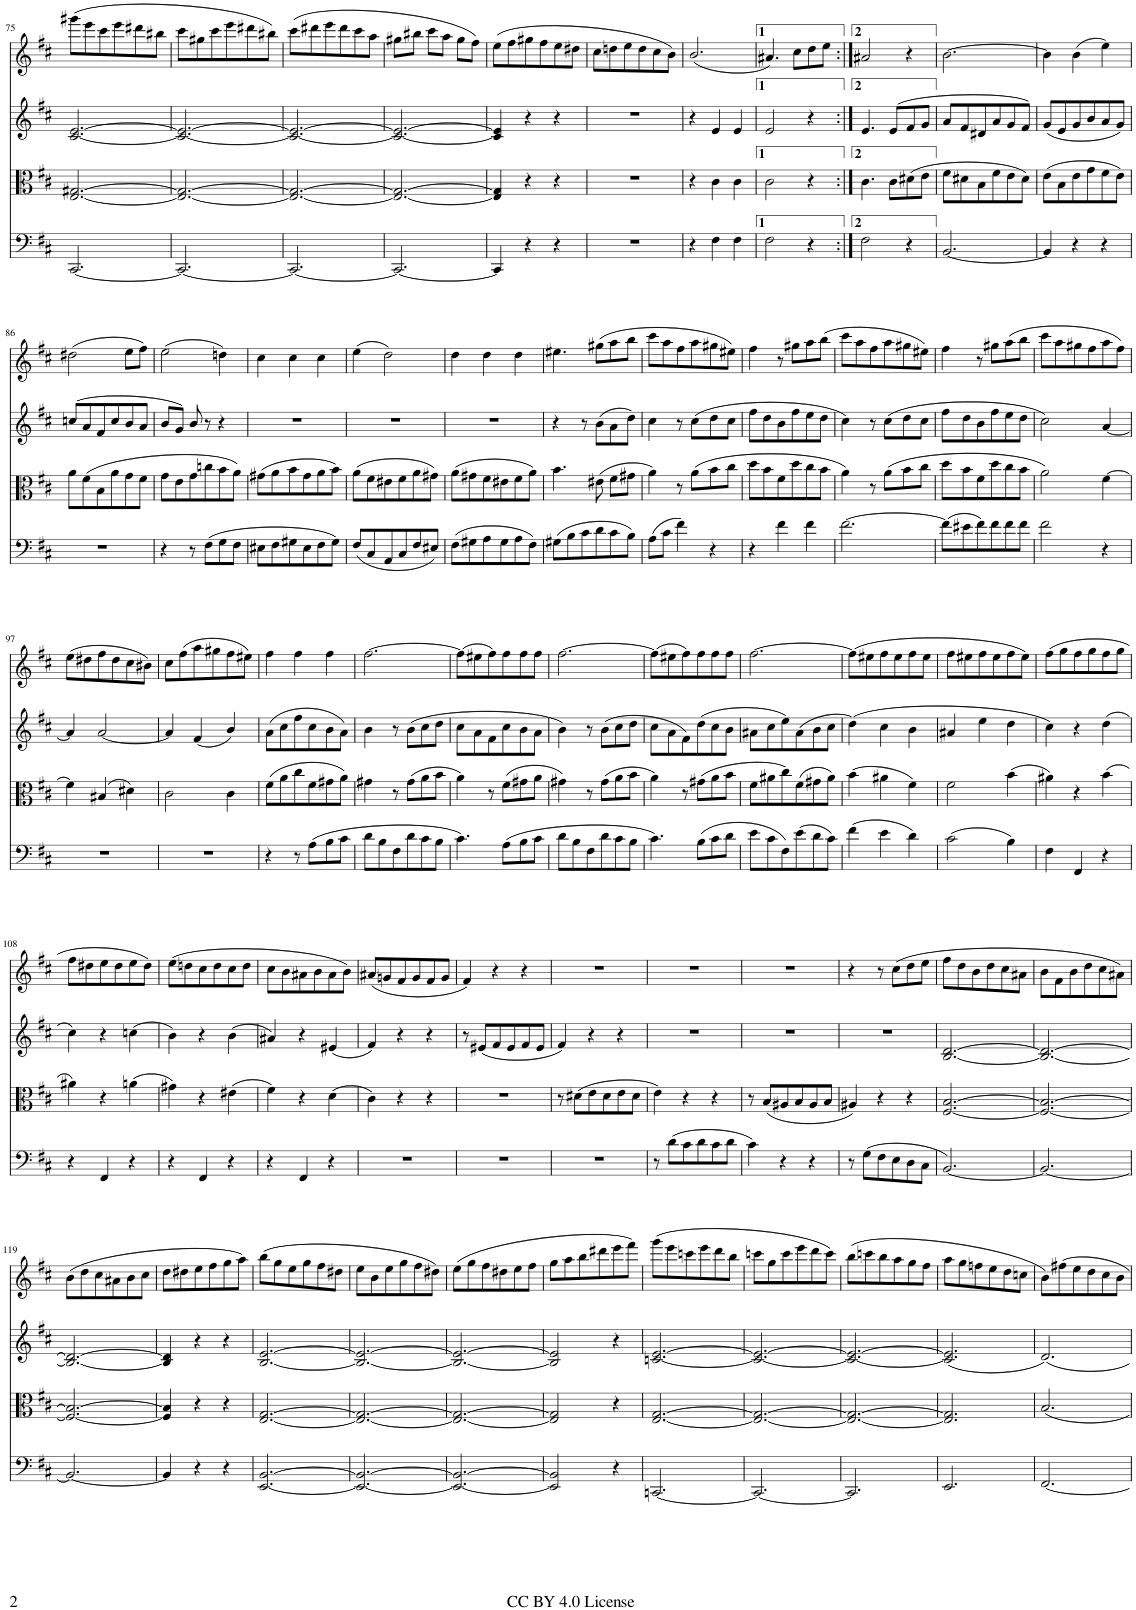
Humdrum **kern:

**kern	**kern	**kern	**kern
*part4	*part3	*part2	*part1
*staff4	*staff3	*staff2	*staff1
*I"Cello	*I"Viola	*I"Violin II	*I"Violin I
*	*I'Vla	*I'Vln	*I'Vln
!!LO:PB:g=z
*clefF4	*clefC3	*clefG2	*clefG2
*k[f#c#]	*k[f#c#]	*k[f#c#]	*k[f#c#]
*M3/4	*M3/4	*M3/4	*M3/4
=75	=75	=75	=75
[2.CC#/	[2.E/ [2.G#X/	[2.c#/ [2.e/	(>8ggg#X\L
.	.	.	8eee\
.	.	.	8ccc#\
.	.	.	8eee\
.	.	.	8ddd#X\
.	.	.	8bb#X\J
=76	=76	=76	=76
2.CC#/_	2.E/_ 2.G#/_	2.c#/_ 2.e/_	8ccc#\L
.	.	.	8gg#X\
.	.	.	8ccc#\
.	.	.	8eee\
.	.	.	8ddd#X\
.	.	.	8bb#X\J)
=77	=77	=77	=77
2.CC#/_	2.E/_ 2.G#/_	2.c#/_ 2.e/_	(>8ccc#\L
.	.	.	8ddd#X\
.	.	.	8eee\
.	.	.	8ddd#\
.	.	.	8ccc#\
.	.	.	8aa\J
=78	=78	=78	=78
2.CC#/_	2.E/_ 2.G#/_	2.c#/_ 2.e/_	8gg#X\L
.	.	.	8bb#X\J
.	.	.	8ccc#\L
.	.	.	8aa\J
.	.	.	8gg#\L
.	.	.	8ff#\J)
=79	=79	=79	=79
4CC#/]	4E/] 4G#/]	4c#/] 4e/]	(>8ee\L
.	.	.	8ff#\
4r	4r	4r	8gg#X\
.	.	.	8ff#\
4r	4r	4r	8ee\
.	.	.	8dd#X\J
=80	=80	=80	=80
2.r	2.r	2.r	8cc#\L
.	.	.	8ddn\
.	.	.	8ee\
.	.	.	8dd\
.	.	.	8cc#\
.	.	.	8b\J)
=81	=81	=81	=81
4r	4r	4r	(2.b/
4F#\	4c#\	4e/	.
4F#\	4c#\	4e/	.
=82	=82	=82	=82
2F#\	2c#\	2e/	4.a#X/)
.	.	.	8cc#\L
4r	4r	4r	8dd\
.	.	.	8ee\J
=83:|!	=83:|!	=83:|!	=83:|!
2F#\	4.c#\	4.e/	2a#X/
.	8c#\L	(>8e/L	.
4r	(>8d#X\	8f#/	4r
.	8e\J	8g/J	.
=84	=84	=84	=84
[2.BB/	8f#\L	8a/L	[2.b\
.	8d#X\	8f#/	.
.	8B\	8d#X/	.
.	8f#\	8a/	.
.	8e\	8g/	.
.	8d#\J)	8f#/J)	.
=85	=85	=85	=85
4BB/]	(>8e\L	(8g/L	4b\]
.	8B\	8e/	.
4r	8e\	8g/	(>4b\
.	8g\	8b/	.
4r	8f#\	8a/	4ee\)
.	8e\J)	8g/J)	.
!!LO:LB:g=z
=86	=86	=86	=86
2.r	8a\L	(>8ccn/L	(>2dd#X\
.	(>8f#\	8a/	.
.	8B\	8f#/	.
.	8a\	8cc/	.
.	8g\	8b/	8ee\L
.	8f#\J	8a/J	8ff#\J)
=87	=87	=87	=87
4r	8g\L	8b/L	(>2ee\
.	8e\	8g/J)	.
8r	8g\	8b/	.
(>8F#\L	8ccn\	8r	.
8G\	8b\	4r	4ddn\)
8F#\J	8a\J)	.	.
=88	=88	=88	=88
8E#X\L	(>8g#X\L	2.r	4cc#\
8F#\	8a\	.	.
8G#X\	8b\	.	4cc#\
8E#\	8g#\	.	.
8F#\	8a\	.	4cc#\
8G#\J)	8b\J)	.	.
=89	=89	=89	=89
(8F#/L	(>8a\L	2.r	(>4ee\
8C#/	8f#\	.	.
8AA/	8e#X\	.	2dd\)
8C#/	8f#\	.	.
8F#/	8a\	.	.
8E#X/J)	8g#X\J)	.	.
=90	=90	=90	=90
(>8F#\L	(>8a\L	2.r	4dd\
8G#X\	8g#X\	.	.
8A\	8f#\	.	4dd\
8G#\	8e#X\	.	.
8A\	8f#\	.	4dd\
8F#\J)	8a\J)	.	.
=91	=91	=91	=91
(>8G#X\L	4.b\	4r	4.ee#X\
8B\	.	.	.
8c#\	.	8r	.
8d\	(>8e#X\	(>8b\L	(>8gg#X\L
8c#\	8f#\L	8a\	8aa\
8B\J)	8g#X\J	8dd\J)	8bb\J
=92	=92	=92	=92
(>8A\L	4a\)	4cc#\	8ccc#\L
8c#\J	.	.	8aa\
4f#\)	8r	8r	8ff#\
.	(>8a\L	(>8cc#\L	8aa\
4r	8b\	8dd\	8gg#X\
.	8cc#\J	8cc#\J	8ee#X\J)
=93	=93	=93	=93
4r	8dd\L	8ff#\L	4ff#\
.	8b\	8dd\	.
4f#\	8f#\	8b\	8r
.	8dd\	8ff#\	8gg#X\L
4f#\	8cc#\	8ee\	8aa\
.	8b\J	8dd\J	(>8bb\J
=94	=94	=94	=94
[2.f#\	4a\)	4cc#\)	8ccc#\L
.	.	.	8aa\
.	8r	8r	8ff#\
.	(>8a\L	(>8cc#\L	8aa\
.	8b\	8dd\	8gg#X\
.	8cc#\J	8cc#\J	8ee#X\J)
=95	=95	=95	=95
(>8f#\L]	8dd\L	8ff#\L	4ff#\
8e#X\	8b\	8dd\	.
8f#\)	8f#\	8b\	8r
8f#\	8dd\	8ff#\	8gg#X\L
8f#\	8cc#\	8ee\	(>8aa\
8f#\J	8b\J	8dd\J	8bb\J
=96	=96	=96	=96
2f#\	2a\)	2cc#\)	8ccc#\L
.	.	.	8aa\
.	.	.	8gg#X\
.	.	.	8ff#\
4r	[4f#\	[4a/	8aa\
.	.	.	8ff#\J)
!!LO:LB:g=z
=97	=97	=97	=97
2.r	4f#\]	4a/]	(>8ee\L
.	.	.	8dd#X\
.	(>4B#X/	[2a/	8ff#\
.	.	.	8dd#\
.	4d#X\)	.	8cc#\
.	.	.	8b#X\J)
=98	=98	=98	=98
2.r	2c#\	4a/]	8cc#\L
.	.	.	(>8ff#\
.	.	(4f#/	8aa\
.	.	.	8gg#X\
.	4c#\	4b/)	8ff#\
.	.	.	8ee#X\J)
=99	=99	=99	=99
4r	(>8f#\L	(>8a\L	4ff#\
.	8a\	8cc#\	.
8r	8cc#\	8ff#\	4ff#\
(>8A\L	8f#\	8cc#\	.
8B\	8g#X\	8b\	4ff#\
8c#\J	8a\J)	8a\J)	.
=100	=100	=100	=100
8d\L	4g#X\	4b\	[2.ff#\
8B\	.	.	.
8F#\	8r	8r	.
8d\	(>8g#\L	(>8b\L	.
8c#\	8a\	8cc#\	.
8B\J	8b\J	8dd\J	.
=101	=101	=101	=101
4.c#\)	4a\)	8cc#\L	(>8ff#\L]
.	.	8a\	8ee#X\
.	8r	8f#\	8ff#\)
(>8A\L	(>8f#\L	8cc#\	8ff#\
8B\	8g#X\	8b\	8ff#\
8c#\J	8a\J	8a\J	8ff#\J
=102	=102	=102	=102
8d\L	4g#X\)	4b\)	[2.ff#\
8B\	.	.	.
8F#\	8r	8r	.
8d\	(>8g#\L	(>8b\L	.
8c#\	8a\	8cc#\	.
8B\J	8b\J	8dd\J	.
=103	=103	=103	=103
4.c#\)	4a\)	8cc#\L	(>8ff#\L]
.	.	8a\	8ee#X\
.	8r	8f#\)	8ff#\)
(>8B\L	(>8g#X\L	(>8dd\	8ff#\
8c#\	8a\	8cc#\	8ff#\
8d\J	8b\J	8b\J	8ff#\J
=104	=104	=104	=104
8e\L	8f#\L	8a#X\L	[2.ff#\
8c#\	8a#X\	8cc#\	.
8F#\)	8cc#\)	8ee\)	.
(>8e\	(>8f#\	(>8a#\	.
8d\	8g#X\	8b\	.
8c#\J)	8a#\J)	8cc#\J	.
=105	=105	=105	=105
(>4f#\	(>4b\	(>4dd\)	(>8ff#\L]
.	.	.	8ee#X\
4e\	4a#X\	4cc#\	8ff#\
.	.	.	8ee#\
4d\)	4f#\)	4b\	8ff#\
.	.	.	8ee#\J
=106	=106	=106	=106
(>2c#\	2f#\	4a#X/	8ff#\L
.	.	.	8ee#X\
.	.	4ee\	8ff#\
.	.	.	8ee#\
4B\)	(>4b\	4dd\	8ff#\
.	.	.	8ee#\J)
=107	=107	=107	=107
4F#\	4a#X\)	4cc#\)	(>8ff#\L
.	.	.	8gg\
4FF#/	4r	4r	8ff#\
.	.	.	8gg\
4r	(>4b\	(>4dd\	8ff#\
.	.	.	8gg\J
!!LO:LB:g=z
=108	=108	=108	=108
4r	4a#X\)	4cc#\)	8ff#\L
.	.	.	8dd#X\
4FF#/	4r	4r	8ee\
.	.	.	8dd#\
4r	(>4an\	(>4ccn\	8ee\
.	.	.	8dd#\J)
=109	=109	=109	=109
4r	4g#X\)	4b\)	(>8ee\L
.	.	.	8ddn\
4FF#/	4r	4r	8cc#\
.	.	.	8dd\
4r	(>4e#X\	(>4b\	8cc#\
.	.	.	8dd\J
=110	=110	=110	=110
4r	4f#\)	4a#X/)	8cc#\L
.	.	.	8b\
4FF#/	4r	4r	8a#X\
.	.	.	8b\
4r	(>4d\	(4e#X/	8a#\
.	.	.	8b\J)
=111	=111	=111	=111
2.r	4c#\)	4f#/)	(8a#X/L
.	.	.	8gn/
.	4r	4r	8f#/
.	.	.	8g/
.	4r	4r	8f#/
.	.	.	8g/J
=112	=112	=112	=112
2.r	2.r	8r	4f#/)
.	.	(8e#X/L	.
.	.	8f#/	4r
.	.	8e#/	.
.	.	8f#/	4r
.	.	8e#/J	.
=113	=113	=113	=113
2.r	8r	4f#/)	2.r
.	(>8d#X\L	.	.
.	8e\	4r	.
.	8d#\	.	.
.	8e\	4r	.
.	8d#\J	.	.
=114	=114	=114	=114
8r	4e\)	2.r	2.r
(>8d\L	.	.	.
8c#\	4r	.	.
8d\	.	.	.
8c#\	4r	.	.
8d\J	.	.	.
=115	=115	=115	=115
4c#\)	8r	2.r	2.r
.	(8B/L	.	.
4r	8A#X/	.	.
.	8B/	.	.
4r	8A#/	.	.
.	8B/J	.	.
=116	=116	=116	=116
8r	4A#X/)	2.r	4r
(>8G\L	.	.	.
8F#\	4r	.	8r
8E\	.	.	(>8cc#\L
8D\	4r	.	8dd\
8C#\J	.	.	8ee\J
=117	=117	=117	=117
[2.BB/)	[2.F#/ [2.B/	[2.B/ [2.d/	8ff#\L
.	.	.	8dd\
.	.	.	8b\
.	.	.	8dd\
.	.	.	8cc#\
.	.	.	8a#X\J
=118	=118	=118	=118
2.BB/_	2.F#/_ 2.B/_	2.B/_ 2.d/_	8b\L
.	.	.	8f#\
.	.	.	8b\
.	.	.	8dd\
.	.	.	8cc#\
.	.	.	8a#X\J)
!!LO:LB:g=z
=119	=119	=119	=119
2.BB/_	2.F#/_ 2.B/_	2.B/_ 2.d/_	(>8b\L
.	.	.	8dd\
.	.	.	8cc#\
.	.	.	8a#X\
.	.	.	8b\
.	.	.	8cc#\J
=120	=120	=120	=120
4BB/]	4F#/] 4B/]	4B/] 4d/]	8dd\L
.	.	.	8dd#X\
4r	4r	4r	8ee\
.	.	.	8ff#\
4r	4r	4r	8gg\
.	.	.	8aa\J)
=121	=121	=121	=121
[2.EE/ [2.BB/	[2.E/ [2.G/	[2.B/ [2.e/	(>8bb\L
.	.	.	8gg\
.	.	.	8ee\
.	.	.	8gg\
.	.	.	8ff#\
.	.	.	8dd#X\J
=122	=122	=122	=122
2.EE/_ 2.BB/_	2.E/_ 2.G/_	2.B/_ 2.e/_	8ee\L
.	.	.	8b\
.	.	.	8ee\
.	.	.	8gg\
.	.	.	8ff#\
.	.	.	8dd#X\J)
=123	=123	=123	=123
2.EE/_ 2.BB/_	2.E/_ 2.G/_	2.B/_ 2.e/_	(>8ee\L
.	.	.	8gg\
.	.	.	8ff#\
.	.	.	8dd#X\
.	.	.	8ee\
.	.	.	8ff#\J
=124	=124	=124	=124
2EE/] 2BB/]	2E/] 2G/]	2B/] 2e/]	8gg\L
.	.	.	8aa\
.	.	.	8bb\
.	.	.	8ddd#X\
4r	4r	4r	8eee\
.	.	.	8fff#\J)
=125	=125	=125	=125
[2.CCn/	[2.E/ [2.G/	[2.cn/ [2.e/	(>8ggg\L
.	.	.	8eee\
.	.	.	8cccn\
.	.	.	8eee\
.	.	.	8ddd\
.	.	.	8bb\J
=126	=126	=126	=126
2.CC/_	2.E/_ 2.G/_	2.c/_ 2.e/_	8cccn\L
.	.	.	8gg\
.	.	.	8ccc\
.	.	.	8eee\
.	.	.	8ddd\
.	.	.	8ccc\J)
=127	=127	=127	=127
2.CC/]	2.E/_ 2.G/_	2.c/_ 2.e/_	(>8bb\L
.	.	.	8cccn\
.	.	.	8bb\
.	.	.	8aa\
.	.	.	8gg\
.	.	.	8ff#\J
=128	=128	=128	=128
2.EE/	2.E/] 2.G/]	(2.c/] 2.e/]	8aa\L
.	.	.	8gg\
.	.	.	8ffn\
.	.	.	8ee\
.	.	.	8dd\
.	.	.	8ccn\J
=129	=129	=129	=129
[2.FF#/	2.B/	2.d/)	8b\L)
.	.	.	8ff#X\
.	.	.	8ee\
.	.	.	8dd\
.	.	.	8cc#\
.	.	.	8b\J
=	=	=	=
*-	*-	*-	*-
